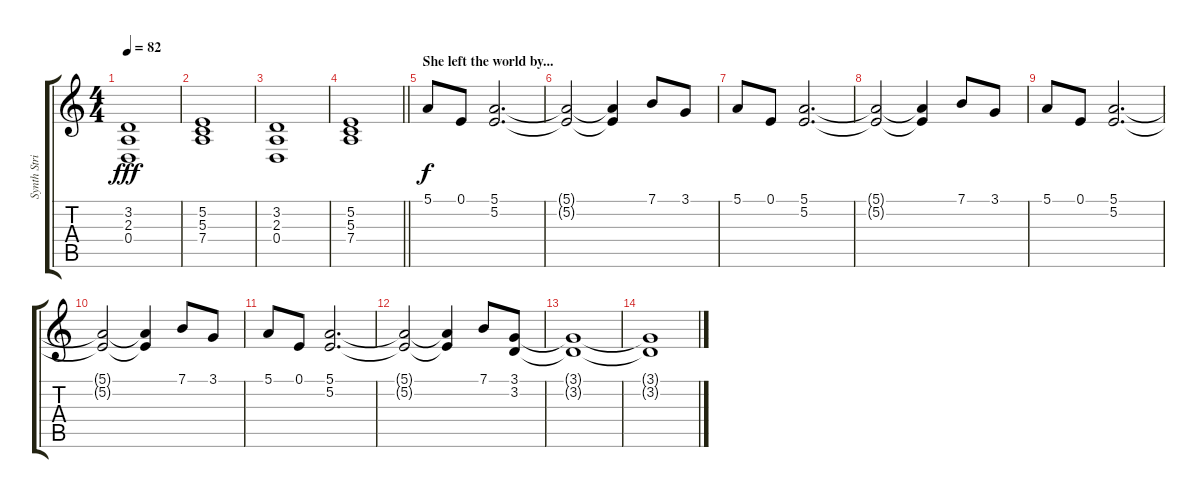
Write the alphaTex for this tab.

\track ("Synth Strings" "Synth Stri") {instrument stringensemble1}
\staff {score tabs}
\tuning (E4 B3 G3 D3 A2 E2) {hide}
\ts (4 4)
\tempo 82
\clef g2
\ks c
(3.2 2.3 0.4).1{dy fff} |
(5.2 5.3 7.4).1 |
(3.2 2.3 0.4).1 |
\barLineRight lightlight
(5.2 5.3 7.4).1 |
\section ("" "She left the world by...")
5.1.8{dy f volume 10} 0.1.8 (5.1 5.2).2{d} |
(5.1{t} 5.2{t}).2 (5.1{t} 5.2{t}).4 7.1.8 3.1.8 |
5.1.8 0.1.8 (5.1 5.2).2{d} |
(5.1{t} 5.2{t}).2 (5.1{t} 5.2{t}).4 7.1.8 3.1.8 |
5.1.8 0.1.8 (5.1 5.2).2{d} |
(5.1{t} 5.2{t}).2 (5.1{t} 5.2{t}).4 7.1.8 3.1.8 |
5.1.8 0.1.8 (5.1 5.2).2{d} |
(5.1{t} 5.2{t}).2 (5.1{t} 5.2{t}).4 7.1.8 (3.1 3.2).8 |
(3.1{t} 3.2{t}).1 |
(3.1{t} 3.2{t}).1
